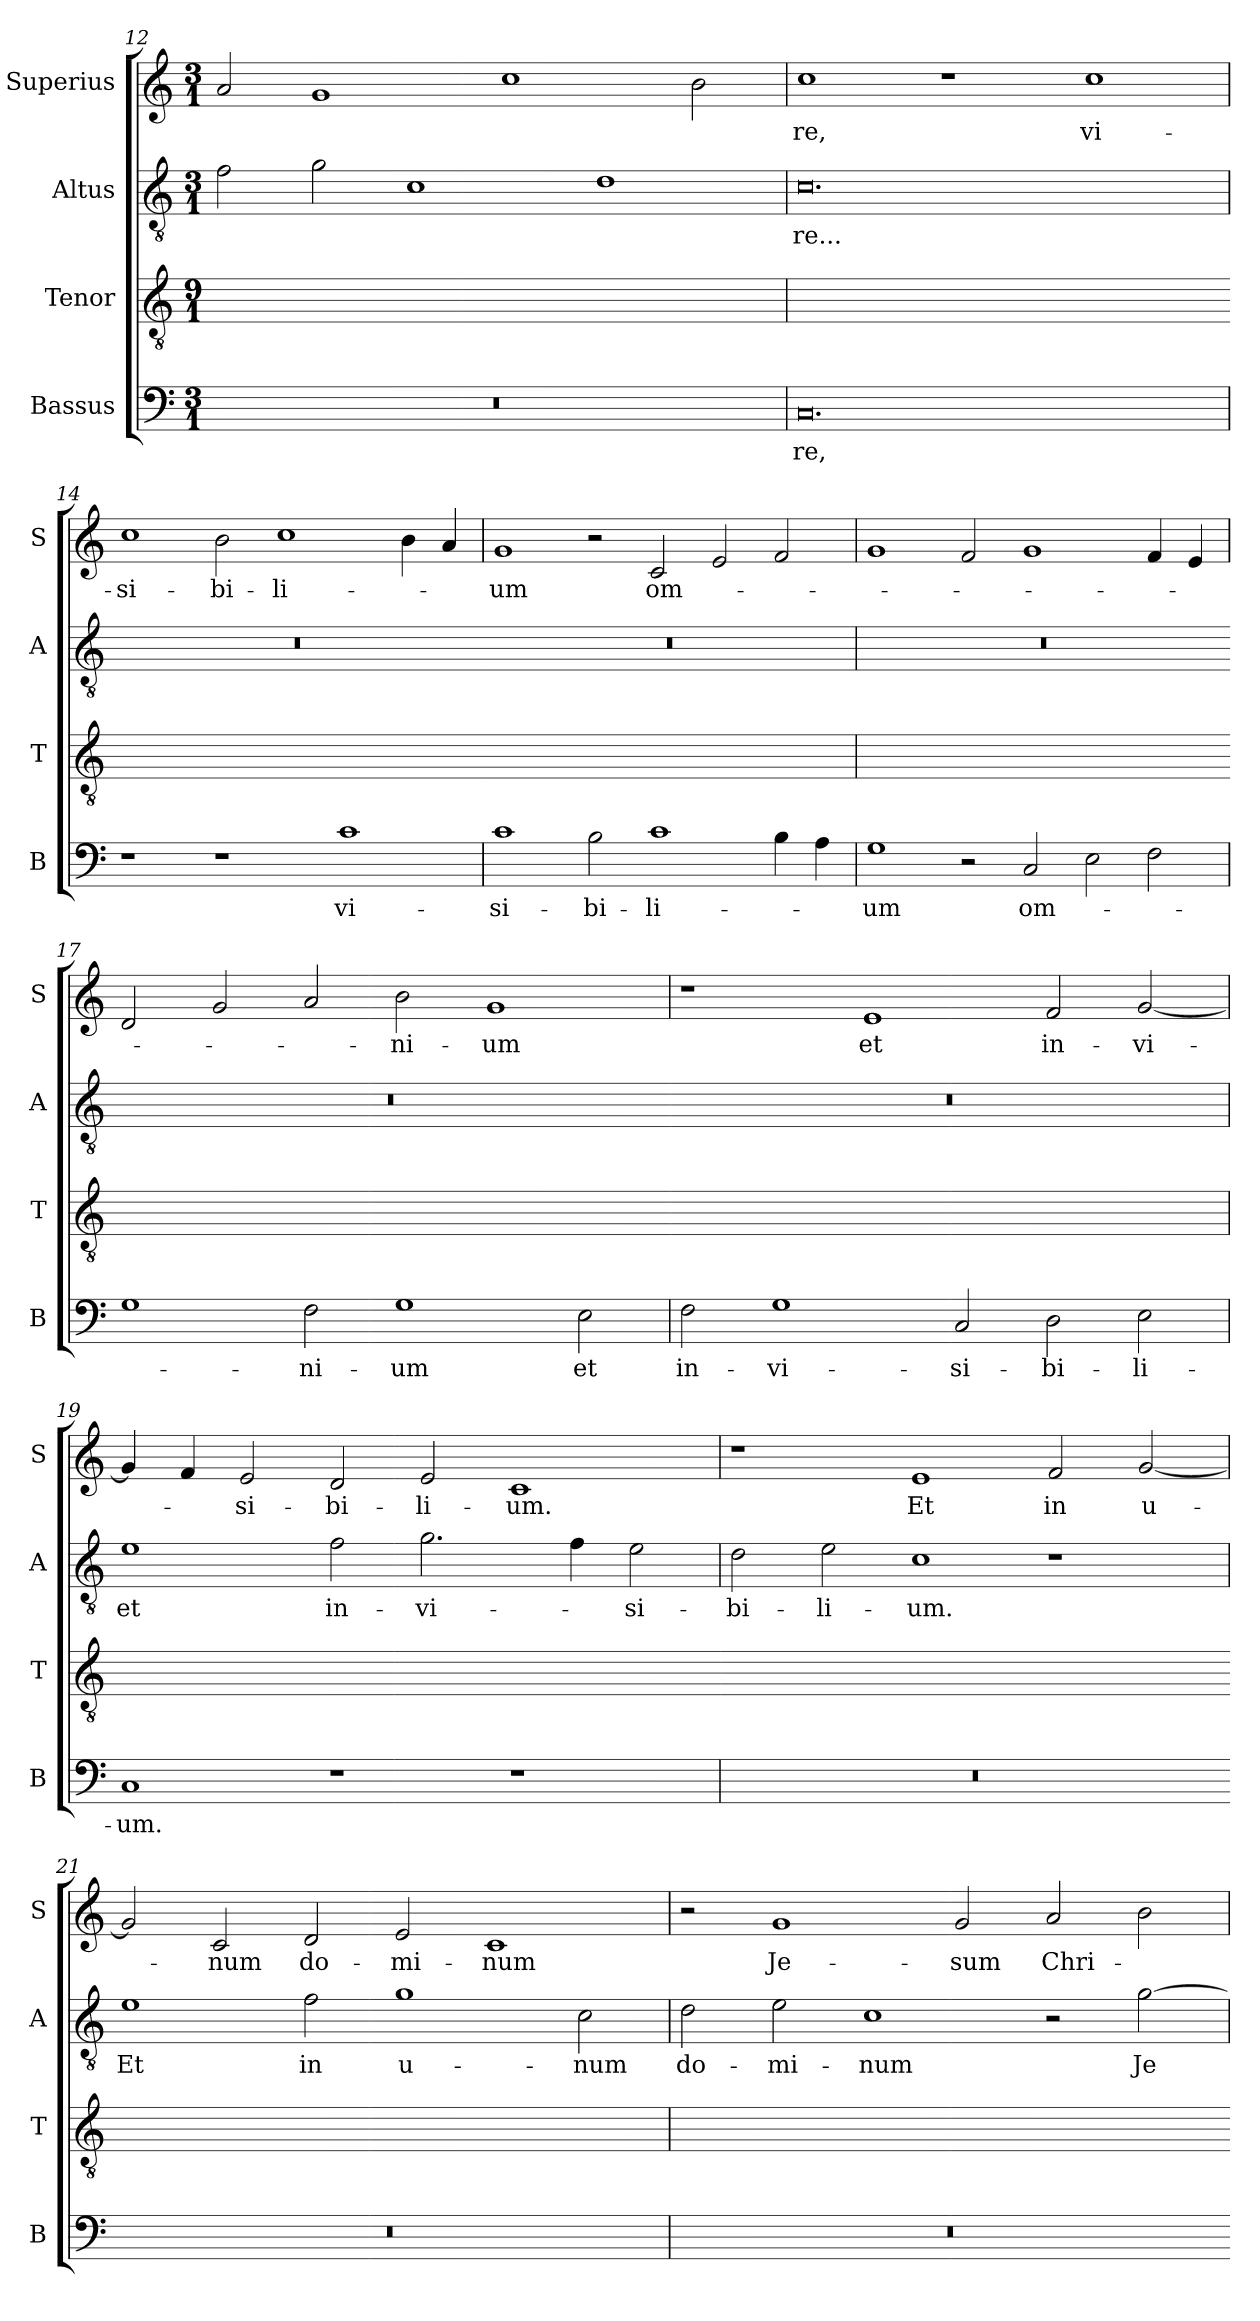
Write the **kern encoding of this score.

**kern	**text	**kern	**kern	**text	**kern	**text
*part4	*part4	*part3	*part2	*part2	*part1	*part1
*staff4	*staff4	*staff3	*staff2	*staff2	*staff1	*staff1
*I"Bassus	*	*I"Tenor	*I"Altus	*	*I"Superius	*
*I'B	*	*I'T	*I'A	*	*I'S	*
*clefF4	*	*clefGv2	*clefGv2	*	*clefG2	*
*k[]	*	*k[]	*k[]	*	*k[]	*
*M3/1	*	*M9/1	*M3/1	*	*M3/1	*
=12	=12	=12	=12	=12	=12	=12
!	!	!LO:N:vis=1.	!	!	!	!
0.r	.	0.ryy	2f\	.	2a/	.
.	.	.	2g\	.	1g	.
.	.	.	1c	.	.	.
.	.	.	.	.	1cc	.
.	.	.	1d	.	.	.
.	.	.	.	.	2b\	.
=13	=13	=13	=13	=13	=13	=13
!	!	!LO:N:vis=1.	!	!	!	!
0.C	-re,	0.r	0.c	-re...	1cc	-re,
.	.	.	.	.	1r	.
.	.	.	.	.	1cc	vi-
=14	=14	=14-	=14	=14	=14	=14
!	!	!LO:N:vis=1.	!	!	!	!
1r	.	0.ryy	0.r	.	1cc	-si-
1r	.	.	.	.	2b\	-bi-
.	.	.	.	.	1cc	-li-
1c	vi-	.	.	.	.	.
.	.	.	.	.	4b\	.
.	.	.	.	.	4a/	.
=15	=15	=15-	=15	=15	=15	=15
!	!	!LO:N:vis=1.	!	!	!	!
1c	-si-	0.ryy	0.r	.	1g	-um
2B\	-bi-	.	.	.	2r	.
1c	-li-	.	.	.	2c/	om-
.	.	.	.	.	2e/	.
4B\	.	.	.	.	2f/	.
4A\	.	.	.	.	.	.
=16	=16	=16	=16	=16	=16	=16
!	!	!LO:N:vis=1.	!	!	!	!
1G	-um	0.r	0.r	.	1g	.
2r	.	.	.	.	2f/	.
2C/	om-	.	.	.	1g	.
2E\	.	.	.	.	.	.
2F\	.	.	.	.	4f/	.
.	.	.	.	.	4e/	.
=17	=17	=17-	=17	=17	=17	=17
!	!	!LO:N:vis=1.	!	!	!	!
1G	.	0.ryy	0.r	.	2d/	.
.	.	.	.	.	2g/	.
2F\	-ni-	.	.	.	2a/	.
1G	-um	.	.	.	2b\	-ni-
.	.	.	.	.	1g	-um
2E\	et	.	.	.	.	.
=18	=18	=18-	=18	=18	=18	=18
!	!	!LO:N:vis=1.	!	!	!	!
2F\	in-	0.ryy	0.r	.	1r	.
1G	-vi-	.	.	.	.	.
.	.	.	.	.	1e	et
2C/	-si-	.	.	.	.	.
2D\	-bi-	.	.	.	2f/	in-
2E\	-li-	.	.	.	[2g/	-vi-
=19	=19	=19	=19	=19	=19	=19
!	!	!LO:N:vis=1.	!	!	!	!
1C	-um.	0.r	1e	et	4g/]	.
.	.	.	.	.	4f/	.
.	.	.	.	.	2e/	-si-
1r	.	.	2f\	in-	2d/	-bi-
.	.	.	2.g\	-vi-	2e/	-li-
1r	.	.	.	.	1c	-um.
.	.	.	4f\	.	.	.
.	.	.	2e\	-si-	.	.
=20	=20	=20-	=20	=20	=20	=20
!	!	!LO:N:vis=1.	!	!	!	!
0.r	.	0.ryy	2d\	-bi-	1r	.
.	.	.	2e\	-li-	.	.
.	.	.	1c	-um.	1e	Et
.	.	.	1r	.	2f/	in
.	.	.	.	.	[2g/	u-
=21	=21	=21-	=21	=21	=21	=21
!	!	!LO:N:vis=1.	!	!	!	!
0.r	.	0.ryy	1e	Et	2g/]	.
.	.	.	.	.	2c/	-num
.	.	.	2f\	in	2d/	do-
.	.	.	1g	u-	2e/	-mi-
.	.	.	.	.	1c	-num
.	.	.	2c\	-num	.	.
=22	=22	=22	=22	=22	=22	=22
!	!	!LO:N:vis=1.	!	!	!	!
0.r	.	0.r	2d\	do-	2r	.
.	.	.	2e\	-mi-	1g	Je-
.	.	.	1c	-num	.	.
.	.	.	.	.	2g/	-sum
.	.	.	2r	.	2a/	Chri-
.	.	.	[2g\	Je-	2b\	.
=	=	=-	=	=	=	=
*-	*-	*-	*-	*-	*-	*-
